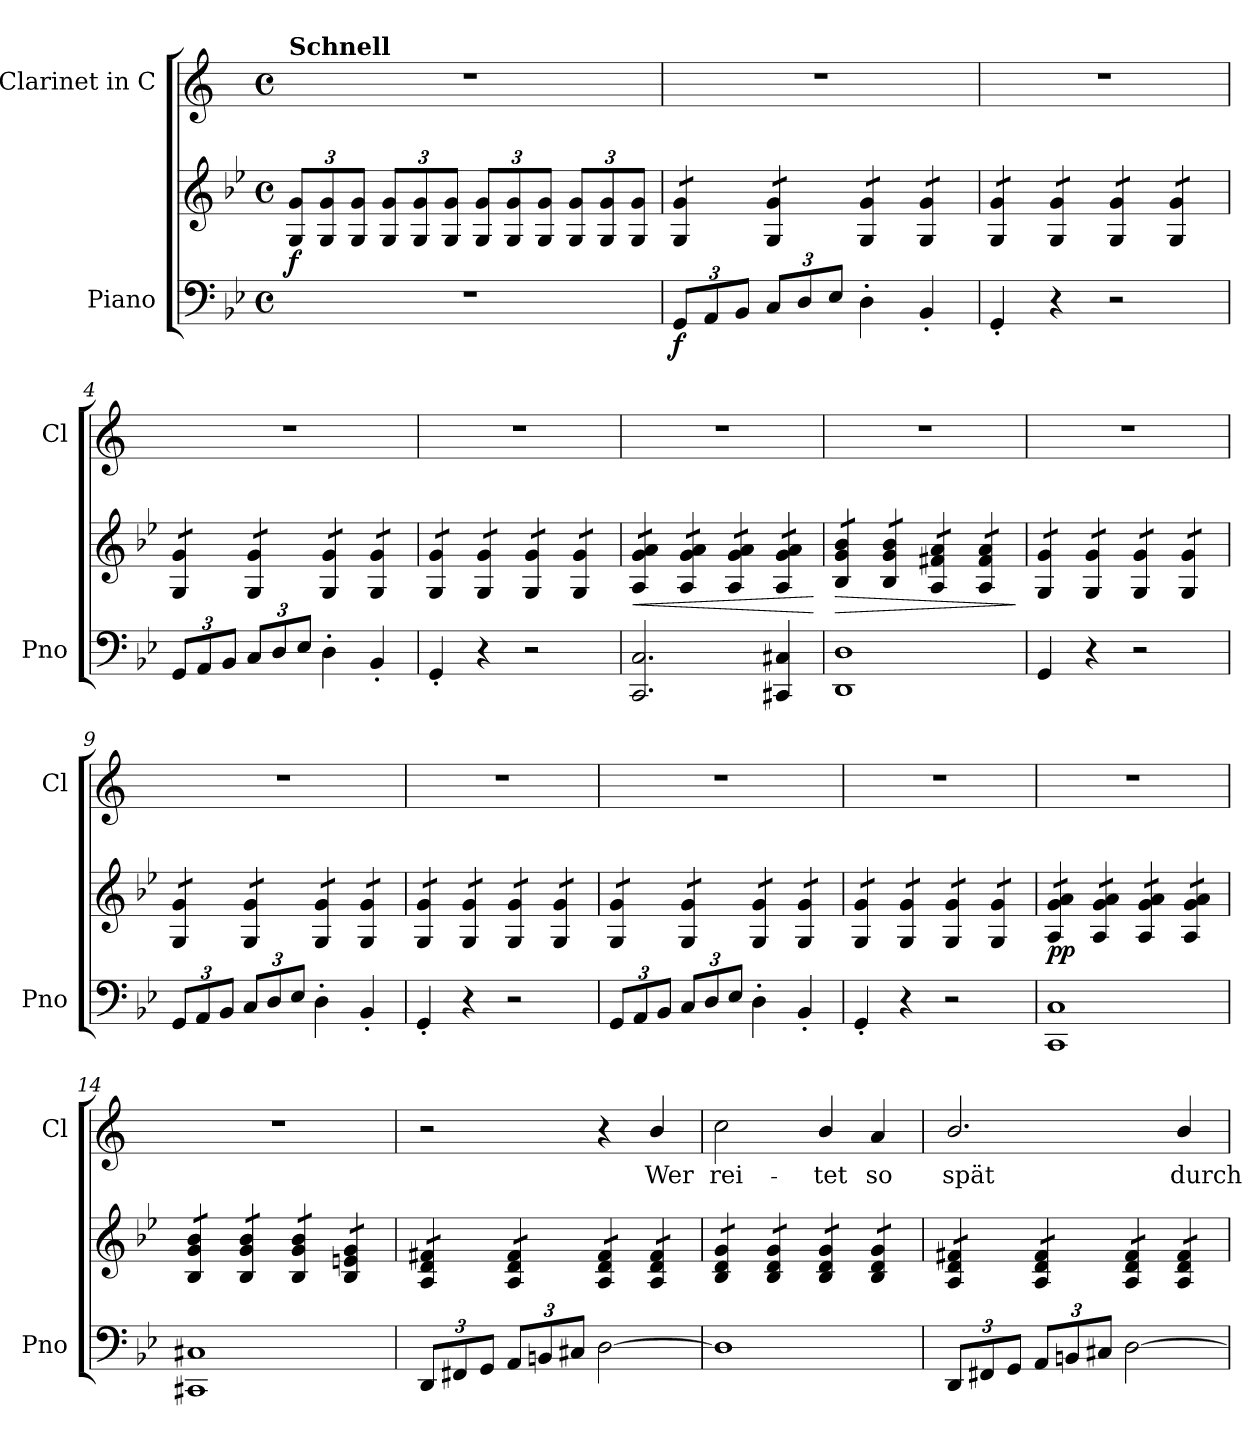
**kern	**kern	**dynam	**kern	**text
*part2	*part2	*part2	*part1	*part1
*staff3	*staff2	*staff2/3	*staff1	*staff1
*I"Piano	*	*	*I"Clarinet in C	*
*I'Pno	*	*	*I'Cl	*
*clefF4	*clefG2	*	*clefG2	*
*	*	*	*ITrd1c2	*
*k[b-e-]	*k[b-e-]	*	*k[b-e-]	*
*M4/4	*M4/4	*	*M4/4	*
*met(c)	*met(c)	*	*met(c)	*
*MM152	*MM152	*	*MM152	*
*	*Xbrackettup	*	*	*
=1	=1	=1	=1	=1
!	!	!	!LO:TX:a:B:t=Schnell	!
!	!	!LO:DY:b	!	!
1r	12G/ 12g/L	f	1r	.
.	12G/ 12g/	.	.	.
.	12G/ 12g/J	.	.	.
.	12G/ 12g/L	.	.	.
.	12G/ 12g/	.	.	.
.	12G/ 12g/J	.	.	.
.	12G/ 12g/L	.	.	.
.	12G/ 12g/	.	.	.
.	12G/ 12g/J	.	.	.
.	12G/ 12g/L	.	.	.
.	12G/ 12g/	.	.	.
.	12G/ 12g/J	.	.	.
=2	=2	=2	=2	=2
*Xbrackettup	*	*	*	*
!	!	!LO:DY:b=2	!	!
*	*tremolo	*	*	*
12GG/L	12G/ 12g/L	f	1r	.
12AA/	12G/ 12g/	.	.	.
12BB-/J	12G/ 12g/J	.	.	.
12C/L	12G/ 12g/L	.	.	.
12D/	12G/ 12g/	.	.	.
12E-/J	12G/ 12g/J	.	.	.
4D'\	12G/ 12g/L	.	.	.
.	12G/ 12g/	.	.	.
.	12G/ 12g/J	.	.	.
4BB-'/	12G/ 12g/L	.	.	.
.	12G/ 12g/	.	.	.
.	12G/ 12g/J	.	.	.
=3	=3	=3	=3	=3
4GG'/	12G/ 12g/L	.	1r	.
.	12G/ 12g/	.	.	.
.	12G/ 12g/J	.	.	.
4r	12G/ 12g/L	.	.	.
.	12G/ 12g/	.	.	.
.	12G/ 12g/J	.	.	.
2r	12G/ 12g/L	.	.	.
.	12G/ 12g/	.	.	.
.	12G/ 12g/J	.	.	.
.	12G/ 12g/L	.	.	.
.	12G/ 12g/	.	.	.
.	12G/ 12g/J	.	.	.
=4	=4	=4	=4	=4
12GG/L	12G/ 12g/L	.	1r	.
12AA/	12G/ 12g/	.	.	.
12BB-/J	12G/ 12g/J	.	.	.
12C/L	12G/ 12g/L	.	.	.
12D/	12G/ 12g/	.	.	.
12E-/J	12G/ 12g/J	.	.	.
4D'\	12G/ 12g/L	.	.	.
.	12G/ 12g/	.	.	.
.	12G/ 12g/J	.	.	.
4BB-'/	12G/ 12g/L	.	.	.
.	12G/ 12g/	.	.	.
.	12G/ 12g/J	.	.	.
!!LO:LB:g=z
=5	=5	=5	=5	=5
4GG'/	12G/ 12g/L	.	1r	.
.	12G/ 12g/	.	.	.
.	12G/ 12g/J	.	.	.
4r	12G/ 12g/L	.	.	.
.	12G/ 12g/	.	.	.
.	12G/ 12g/J	.	.	.
2r	12G/ 12g/L	.	.	.
.	12G/ 12g/	.	.	.
.	12G/ 12g/J	.	.	.
.	12G/ 12g/L	.	.	.
.	12G/ 12g/	.	.	.
.	12G/ 12g/J	.	.	.
=6	=6	=6	=6	=6
!	!	!LO:HP:b	!	!
2.CC/ 2.C/	12A/ 12g/ 12a/L	<	1r	.
.	12A/ 12g/ 12a/	.	.	.
.	12A/ 12g/ 12a/J	.	.	.
.	12A/ 12g/ 12a/L	.	.	.
.	12A/ 12g/ 12a/	.	.	.
.	12A/ 12g/ 12a/J	.	.	.
.	12A/ 12g/ 12a/L	.	.	.
.	12A/ 12g/ 12a/	.	.	.
.	12A/ 12g/ 12a/J	.	.	.
4CC#X/ 4C#X/	12A/ 12g/ 12a/L	.	.	.
.	12A/ 12g/ 12a/	.	.	.
.	12A/ 12g/ 12a/J	.	.	.
.	.	[	.	.
=7	=7	=7	=7	=7
!	!	!LO:HP:b	!	!
1DD 1D	12B-/ 12g/ 12b-/L	>	1r	.
.	12B-/ 12g/ 12b-/	.	.	.
.	12B-/ 12g/ 12b-/J	.	.	.
.	12B-/ 12g/ 12b-/L	.	.	.
.	12B-/ 12g/ 12b-/	.	.	.
.	12B-/ 12g/ 12b-/J	.	.	.
.	12A/ 12f#X/ 12a/L	.	.	.
.	12A/ 12f#X/ 12a/	.	.	.
.	12A/ 12f#X/ 12a/J	.	.	.
.	12A/ 12f#/ 12a/L	.	.	.
.	12A/ 12f#/ 12a/	.	.	.
.	12A/ 12f#/ 12a/J	.	.	.
.	.	]	.	.
=8	=8	=8	=8	=8
4GG/	12G/ 12g/L	.	1r	.
.	12G/ 12g/	.	.	.
.	12G/ 12g/J	.	.	.
4r	12G/ 12g/L	.	.	.
.	12G/ 12g/	.	.	.
.	12G/ 12g/J	.	.	.
2r	12G/ 12g/L	.	.	.
.	12G/ 12g/	.	.	.
.	12G/ 12g/J	.	.	.
.	12G/ 12g/L	.	.	.
.	12G/ 12g/	.	.	.
.	12G/ 12g/J	.	.	.
=9	=9	=9	=9	=9
12GG/L	12G/ 12g/L	.	1r	.
12AA/	12G/ 12g/	.	.	.
12BB-/J	12G/ 12g/J	.	.	.
12C/L	12G/ 12g/L	.	.	.
12D/	12G/ 12g/	.	.	.
12E-/J	12G/ 12g/J	.	.	.
4D'\	12G/ 12g/L	.	.	.
.	12G/ 12g/	.	.	.
.	12G/ 12g/J	.	.	.
4BB-'/	12G/ 12g/L	.	.	.
.	12G/ 12g/	.	.	.
.	12G/ 12g/J	.	.	.
=10	=10	=10	=10	=10
4GG'/	12G/ 12g/L	.	1r	.
.	12G/ 12g/	.	.	.
.	12G/ 12g/J	.	.	.
4r	12G/ 12g/L	.	.	.
.	12G/ 12g/	.	.	.
.	12G/ 12g/J	.	.	.
2r	12G/ 12g/L	.	.	.
.	12G/ 12g/	.	.	.
.	12G/ 12g/J	.	.	.
.	12G/ 12g/L	.	.	.
.	12G/ 12g/	.	.	.
.	12G/ 12g/J	.	.	.
=11	=11	=11	=11	=11
12GG/L	12G/ 12g/L	.	1r	.
12AA/	12G/ 12g/	.	.	.
12BB-/J	12G/ 12g/J	.	.	.
12C/L	12G/ 12g/L	.	.	.
12D/	12G/ 12g/	.	.	.
12E-/J	12G/ 12g/J	.	.	.
4D'\	12G/ 12g/L	.	.	.
.	12G/ 12g/	.	.	.
.	12G/ 12g/J	.	.	.
4BB-'/	12G/ 12g/L	.	.	.
.	12G/ 12g/	.	.	.
.	12G/ 12g/J	.	.	.
!!LO:LB:g=z
=12	=12	=12	=12	=12
4GG'/	12G/ 12g/L	.	1r	.
.	12G/ 12g/	.	.	.
.	12G/ 12g/J	.	.	.
4r	12G/ 12g/L	.	.	.
.	12G/ 12g/	.	.	.
.	12G/ 12g/J	.	.	.
2r	12G/ 12g/L	.	.	.
.	12G/ 12g/	.	.	.
.	12G/ 12g/J	.	.	.
.	12G/ 12g/L	.	.	.
.	12G/ 12g/	.	.	.
.	12G/ 12g/J	.	.	.
=13	=13	=13	=13	=13
!	!	!LO:DY:b	!	!
1CC 1C	12A/ 12g/ 12a/L	pp	1r	.
.	12A/ 12g/ 12a/	.	.	.
.	12A/ 12g/ 12a/J	.	.	.
.	12A/ 12g/ 12a/L	.	.	.
.	12A/ 12g/ 12a/	.	.	.
.	12A/ 12g/ 12a/J	.	.	.
.	12A/ 12g/ 12a/L	.	.	.
.	12A/ 12g/ 12a/	.	.	.
.	12A/ 12g/ 12a/J	.	.	.
.	12A/ 12g/ 12a/L	.	.	.
.	12A/ 12g/ 12a/	.	.	.
.	12A/ 12g/ 12a/J	.	.	.
=14	=14	=14	=14	=14
1CC#X 1C#X	12B-/ 12g/ 12b-/L	.	1r	.
.	12B-/ 12g/ 12b-/	.	.	.
.	12B-/ 12g/ 12b-/J	.	.	.
.	12B-/ 12g/ 12b-/L	.	.	.
.	12B-/ 12g/ 12b-/	.	.	.
.	12B-/ 12g/ 12b-/J	.	.	.
.	12B-/ 12g/ 12b-/L	.	.	.
.	12B-/ 12g/ 12b-/	.	.	.
.	12B-/ 12g/ 12b-/J	.	.	.
.	12B-/ 12en/ 12g/L	.	.	.
.	12B-/ 12en/ 12g/	.	.	.
.	12B-/ 12en/ 12g/J	.	.	.
=15	=15	=15	=15	=15
12DD/L	12A/ 12d/ 12f#X/L	.	2r	.
12FF#X/	12A/ 12d/ 12f#X/	.	.	.
12GG/J	12A/ 12d/ 12f#X/J	.	.	.
12AA/L	12A/ 12d/ 12f#/L	.	.	.
12BBn/	12A/ 12d/ 12f#/	.	.	.
12C#X/J	12A/ 12d/ 12f#/J	.	.	.
[2D\	12A/ 12d/ 12f#/L	.	4r	.
.	12A/ 12d/ 12f#/	.	.	.
.	12A/ 12d/ 12f#/J	.	.	.
!	!	!	!	!LO:LY:b
.	12A/ 12d/ 12f#/L	.	4a/	Wer
.	12A/ 12d/ 12f#/	.	.	.
.	12A/ 12d/ 12f#/J	.	.	.
=16	=16	=16	=16	=16
!	!	!	!	!LO:LY:b
1D]	12B-/ 12d/ 12g/L	.	2b-\	rei-
.	12B-/ 12d/ 12g/	.	.	.
.	12B-/ 12d/ 12g/J	.	.	.
.	12B-/ 12d/ 12g/L	.	.	.
.	12B-/ 12d/ 12g/	.	.	.
.	12B-/ 12d/ 12g/J	.	.	.
!	!	!	!	!LO:LY:b
.	12B-/ 12d/ 12g/L	.	4a/	-tet
.	12B-/ 12d/ 12g/	.	.	.
.	12B-/ 12d/ 12g/J	.	.	.
!	!	!	!	!LO:LY:b
.	12B-/ 12d/ 12g/L	.	4g/	so
.	12B-/ 12d/ 12g/	.	.	.
.	12B-/ 12d/ 12g/J	.	.	.
=17	=17	=17	=17	=17
!	!	!	!	!LO:LY:b
12DD/L	12A/ 12d/ 12f#X/L	.	2.a/	spät
12FF#X/	12A/ 12d/ 12f#X/	.	.	.
12GG/J	12A/ 12d/ 12f#X/J	.	.	.
12AA/L	12A/ 12d/ 12f#/L	.	.	.
12BBn/	12A/ 12d/ 12f#/	.	.	.
12C#X/J	12A/ 12d/ 12f#/J	.	.	.
[2D\	12A/ 12d/ 12f#/L	.	.	.
.	12A/ 12d/ 12f#/	.	.	.
.	12A/ 12d/ 12f#/J	.	.	.
!	!	!	!	!LO:LY:b
.	12A/ 12d/ 12f#/L	.	4a/	durch
.	12A/ 12d/ 12f#/	.	.	.
.	12A/ 12d/ 12f#/J	.	.	.
*	*Xtremolo	*	*	*
=	=	=	=	=
*-	*-	*-	*-	*-
